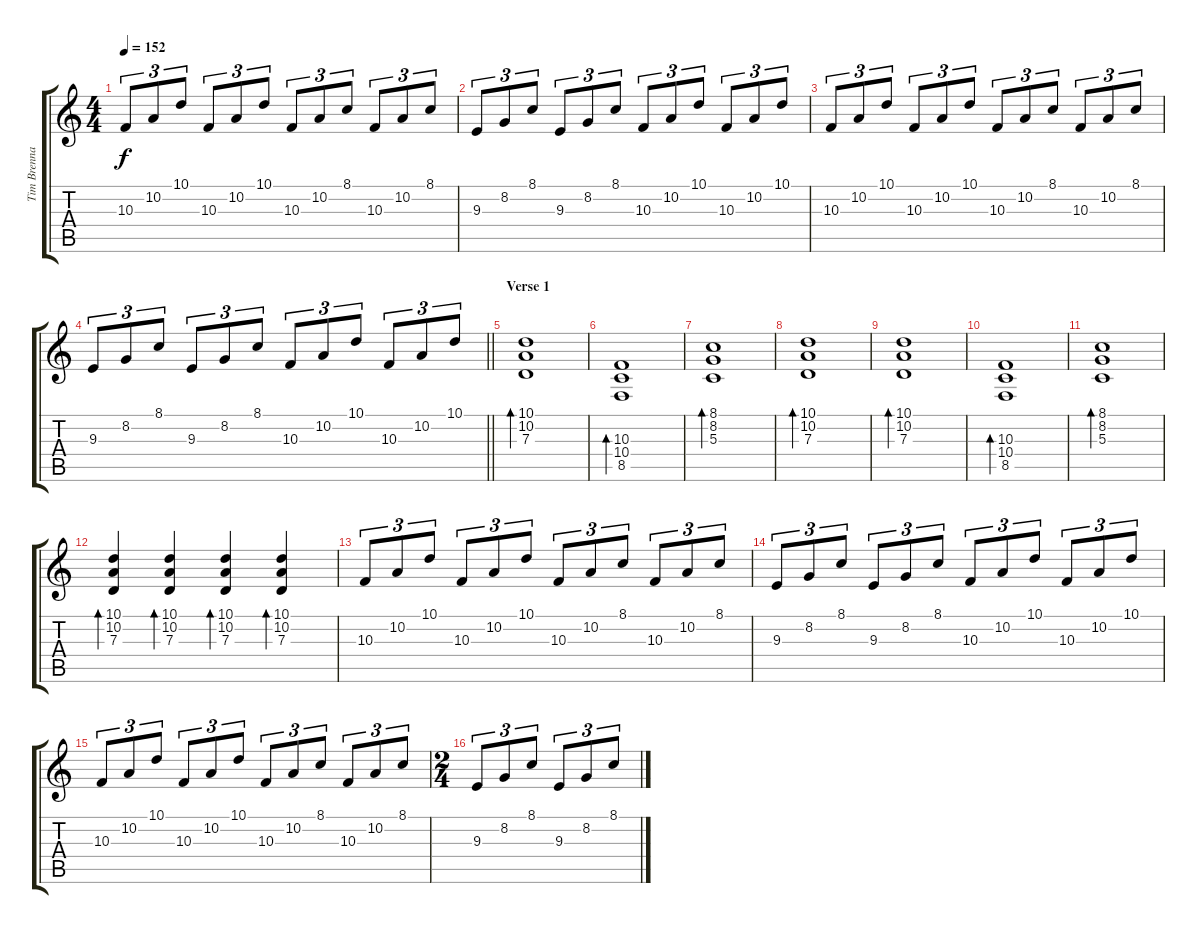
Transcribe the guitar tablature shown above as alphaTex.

\track ("Tim Brennan (Accordion)" "Tim Brenna") {instrument accordion}
\staff {score tabs}
\tuning (E4 B3 G3 D3 A2 E2) {hide}
\ts (4 4)
\tempo 152
\clef g2
\ks c
10.3.8{tu (3 2) dy f} 10.2.8{tu (3 2)} 10.1.8{tu (3 2)} 10.3.8{tu (3 2)} 10.2.8{tu (3 2)} 10.1.8{tu (3 2)} 10.3.8{tu (3 2)} 10.2.8{tu (3 2)} 8.1.8{tu (3 2)} 10.3.8{tu (3 2)} 10.2.8{tu (3 2)} 8.1.8{tu (3 2)} |
9.3.8{tu (3 2)} 8.2.8{tu (3 2)} 8.1.8{tu (3 2)} 9.3.8{tu (3 2)} 8.2.8{tu (3 2)} 8.1.8{tu (3 2)} 10.3.8{tu (3 2)} 10.2.8{tu (3 2)} 10.1.8{tu (3 2)} 10.3.8{tu (3 2)} 10.2.8{tu (3 2)} 10.1.8{tu (3 2)} |
10.3.8{tu (3 2)} 10.2.8{tu (3 2)} 10.1.8{tu (3 2)} 10.3.8{tu (3 2)} 10.2.8{tu (3 2)} 10.1.8{tu (3 2)} 10.3.8{tu (3 2)} 10.2.8{tu (3 2)} 8.1.8{tu (3 2)} 10.3.8{tu (3 2)} 10.2.8{tu (3 2)} 8.1.8{tu (3 2)} |
\barLineRight lightlight
9.3.8{tu (3 2)} 8.2.8{tu (3 2)} 8.1.8{tu (3 2)} 9.3.8{tu (3 2)} 8.2.8{tu (3 2)} 8.1.8{tu (3 2)} 10.3.8{tu (3 2)} 10.2.8{tu (3 2)} 10.1.8{tu (3 2)} 10.3.8{tu (3 2)} 10.2.8{tu (3 2)} 10.1.8{tu (3 2)} |
\section ("" "Verse 1")
(10.1 10.2 7.3).1{bd 60} |
(10.3 10.4 8.5).1{bd 60} |
(8.1 8.2 5.3).1{bd 60} |
(10.1 10.2 7.3).1{bd 60} |
(10.1 10.2 7.3).1{bd 60} |
(10.3 10.4 8.5).1{bd 60} |
(8.1 8.2 5.3).1{bd 60} |
(10.1 10.2 7.3).4{bd 60} (10.1 10.2 7.3).4{bd 60} (10.1 10.2 7.3).4{bd 60} (10.1 10.2 7.3).4{bd 60} |
10.3.8{tu (3 2)} 10.2.8{tu (3 2)} 10.1.8{tu (3 2)} 10.3.8{tu (3 2)} 10.2.8{tu (3 2)} 10.1.8{tu (3 2)} 10.3.8{tu (3 2)} 10.2.8{tu (3 2)} 8.1.8{tu (3 2)} 10.3.8{tu (3 2)} 10.2.8{tu (3 2)} 8.1.8{tu (3 2)} |
9.3.8{tu (3 2)} 8.2.8{tu (3 2)} 8.1.8{tu (3 2)} 9.3.8{tu (3 2)} 8.2.8{tu (3 2)} 8.1.8{tu (3 2)} 10.3.8{tu (3 2)} 10.2.8{tu (3 2)} 10.1.8{tu (3 2)} 10.3.8{tu (3 2)} 10.2.8{tu (3 2)} 10.1.8{tu (3 2)} |
10.3.8{tu (3 2)} 10.2.8{tu (3 2)} 10.1.8{tu (3 2)} 10.3.8{tu (3 2)} 10.2.8{tu (3 2)} 10.1.8{tu (3 2)} 10.3.8{tu (3 2)} 10.2.8{tu (3 2)} 8.1.8{tu (3 2)} 10.3.8{tu (3 2)} 10.2.8{tu (3 2)} 8.1.8{tu (3 2)} |
\ts (2 4)
9.3.8{tu (3 2)} 8.2.8{tu (3 2)} 8.1.8{tu (3 2)} 9.3.8{tu (3 2)} 8.2.8{tu (3 2)} 8.1.8{tu (3 2)}
